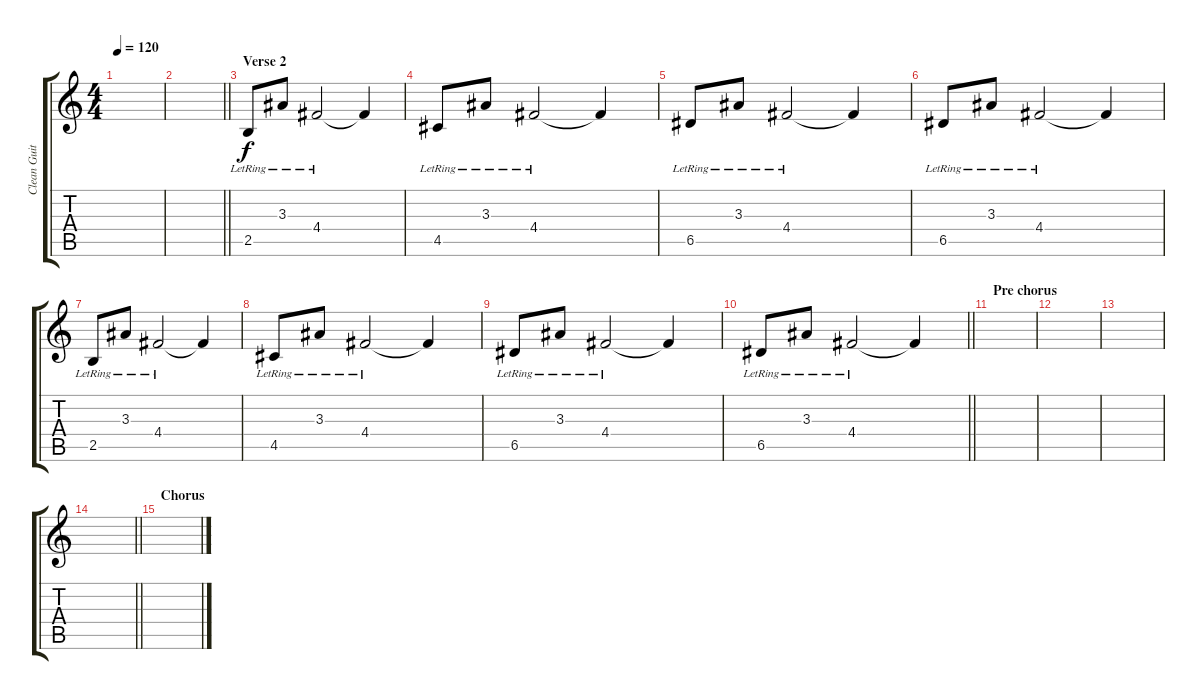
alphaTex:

\track ("Clean Guitar 2" "Clean Guit") {instrument electricguitarclean}
\staff {score tabs}
\tuning (E4 B3 G3 D3 A2 D2) {hide}
\ts (4 4)
\tempo 120
\clef g2
\ks c
|
\barLineRight lightlight
|
\section ("" "Verse 2")
2.5{lr}.8 3.3{lr}.8 4.4{lr}.2 4.4{t}.4 |
4.5{lr}.8 3.3{lr}.8 4.4{lr}.2 4.4{t}.4 |
6.5{lr}.8 3.3{lr}.8 4.4{lr}.2 4.4{t}.4 |
6.5{lr}.8 3.3{lr}.8 4.4{lr}.2 4.4{t}.4 |
2.5{lr}.8 3.3{lr}.8 4.4{lr}.2 4.4{t}.4 |
4.5{lr}.8 3.3{lr}.8 4.4{lr}.2 4.4{t}.4 |
6.5{lr}.8 3.3{lr}.8 4.4{lr}.2 4.4{t}.4 |
\barLineRight lightlight
6.5{lr}.8 3.3{lr}.8 4.4{lr}.2 4.4{t}.4 |
\section ("" "Pre chorus")
|
|
|
\barLineRight lightlight
|
\section ("" "Chorus")
